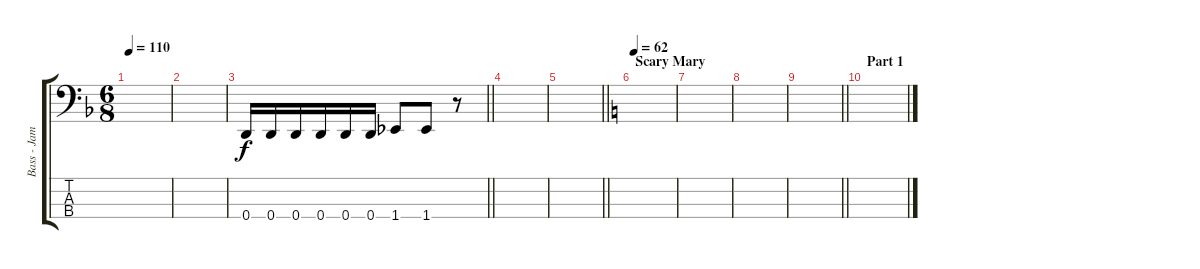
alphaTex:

\track ("Bass - James Johnston" "Bass - Jam") {instrument electricbassfinger}
\staff {score tabs}
\tuning (G2 D2 A1 D1) {hide}
\ts (6 8)
\tempo 110
\clef f4
\ks dminor
|
|
\barLineRight lightlight
0.4.16 0.4.16 0.4.16 0.4.16 0.4.16 0.4.16 1.4.8 1.4.8 r.8 |
|
\barLineRight lightlight
|
\section ("" "Scary Mary")
\tempo 62
\ks c
|
|
|
\barLineRight lightlight
|
\section ("" "Part 1")
